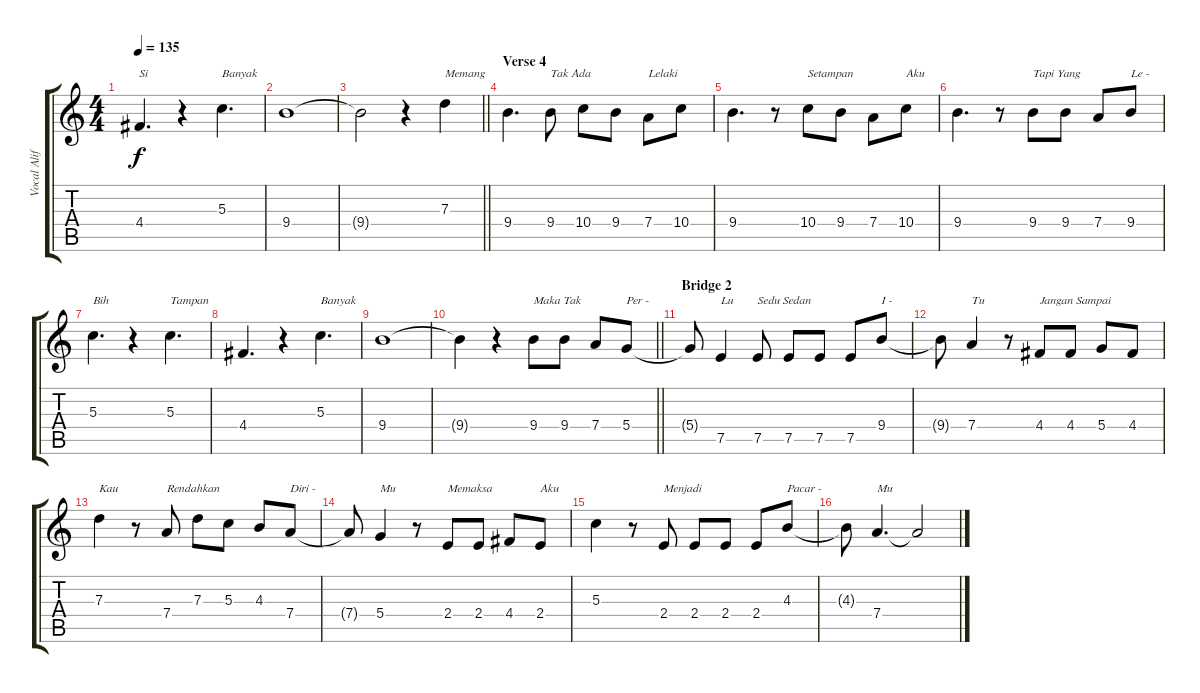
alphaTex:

\track ("Vocal Alif Satar" "Vocal Alif") {instrument acousticguitarsteel}
\staff {score tabs}
\tuning (E4 B3 G3 D3 A2 E2) {hide}
\ts (4 4)
\tempo 135
\clef g2
\ks c
4.4.4{d txt "Si " dy f} r.4 5.3.4{d txt "Banyak"} |
9.4.1 |
\barLineRight lightlight
9.4{t}.2 r.4 7.3.4{txt "Memang "} |
\section ("" "Verse 4")
9.4.4{d} 9.4.8{txt "Tak Ada "} 10.4.8 9.4.8 7.4.8{txt "Lelaki "} 10.4.8 |
9.4.4{d} r.8 10.4.8{txt "Setampan "} 9.4.8 7.4.8 10.4.8{txt "Aku "} |
9.4.4{d} r.8 9.4.8{txt "Tapi Yang "} 9.4.8 7.4.8 9.4.8{txt "Le -"} |
5.3.4{d txt "Bih "} r.4 5.3.4{d txt "Tampan "} |
4.4.4{d} r.4 5.3.4{d txt "Banyak "} |
9.4.1 |
\barLineRight lightlight
9.4{t}.4 r.4 9.4.8{txt "Maka Tak "} 9.4.8 7.4.8 5.4.8{txt "Per -"} |
\section ("" "Bridge 2")
5.4{t}.8 7.5.4{txt "Lu "} 7.5.8{txt "Sedu Sedan "} 7.5.8 7.5.8 7.5.8 9.4.8{txt "I -"} |
9.4{t}.8 7.4.4{txt "Tu"} r.8 4.4.8{txt "Jangan Sampai "} 4.4.8 5.4.8 4.4.8 |
7.3.4{txt "Kau "} r.8 7.4.8{txt "Rendahkan "} 7.3.8 5.3.8 4.3.8 7.4.8{txt "Diri -"} |
7.4{t}.8 5.4.4{txt "Mu "} r.8 2.4.8{txt "Memaksa "} 2.4.8 4.4.8 2.4.8{txt "Aku "} |
5.3.4 r.8 2.4.8{txt "Menjadi "} 2.4.8 2.4.8 2.4.8 4.3.8{txt "Pacar -"} |
4.3{t}.8 7.4.4{d txt "Mu "} 7.4{t}.2
